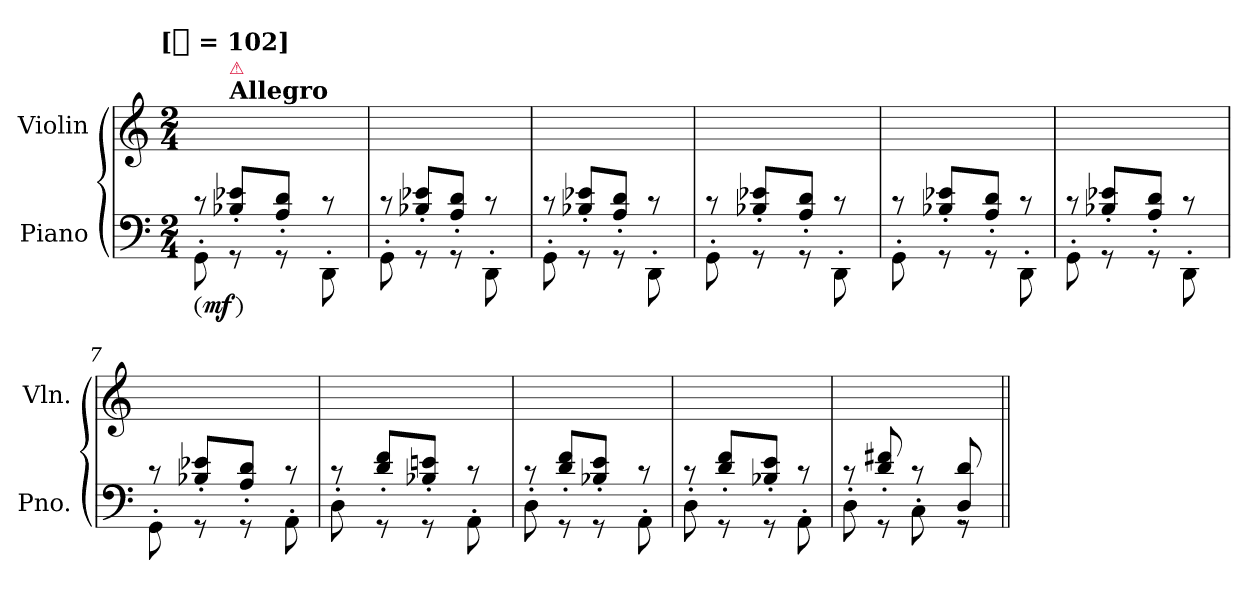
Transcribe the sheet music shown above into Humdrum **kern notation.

**kern	**dynam	**kern
*part2	*part2	*part1
*staff2	*staff2	*staff1
*I"Piano	*	*I"Violin
*I'Pno.	*	*I'Vln.
*clefF4	*	*clefG2
*k[]	*	*k[]
*C:	*	*C:
!!LO:TX:omd:t=[[quarter] = 102]
*M2/4	*	*M2/4
*MM102	*	*MM102
=1	=1	=1
*^	*	*
!	!	!LO:DY:ed=paren	!
8GG'<\	8rc	mf	8ryy
!	!	!	!LO:TX:a:B:t=Allegro
!	!	!	!LO:TX:a:color=crimson:t=⚠
8rGG	8B-X'>/ 8e-X'>/L	.	16ryy
.	.	.	16ryy
8rGG	8A'>/ 8d'>/J	.	16ryy
.	.	.	16ryy
8DD'<\	8rc	.	16ryy
.	.	.	16ryy
=2	=2	=2	=2
8GG'<\	8rc	.	8ryy
8rGG	8B-X'>/ 8e-X'>/L	.	8ryy
8rGG	8A'>/ 8d'>/J	.	8ryy
8DD'<\	8rc	.	16ryy
.	.	.	16ryy
=3	=3	=3	=3
8GG'<\	8rc	.	8ryy
8rGG	8B-X'>/ 8e-X'>/L	.	8ryy
8rGG	8A'>/ 8d'>/J	.	8ryy
8DD'<\	8rc	.	16ryy
.	.	.	16ryy
=4	=4	=4	=4
8GG'<\	8rc	.	16ryy
.	.	.	16ryy
8rGG	8B-X'>/ 8e-X'>/L	.	16ryy
.	.	.	16ryy
8rGG	8A'>/ 8d'>/J	.	8ryy
8DD'<\	8rc	.	16ryy
.	.	.	16ryy
=5	=5	=5	=5
8GG'<\	8rc	.	16ryy
.	.	.	16ryy
8rGG	8B-X'>/ 8e-X'>/L	.	16ryy
.	.	.	16ryy
8rGG	8A'>/ 8d'>/J	.	8ryy
8DD'<\	8rc	.	8ryy
=6	=6	=6	=6
8GG'<\	8rc	.	8ryy
8rGG	8B-X'>/ 8e-X'>/L	.	16ryy
.	.	.	16ryy
8rGG	8A'>/ 8d'>/J	.	8ryy
8DD'<\	8rc	.	16ryy
.	.	.	16ryy
=7	=7	=7	=7
8GG'<\	8rc	.	16ryy
.	.	.	16ryy
8rGG	8B-X'>/ 8e-X'>/L	.	16ryy
.	.	.	16ryy
8rGG	8A'>/ 8d'>/J	.	16ryy
.	.	.	16ryy
8AA'<\	8rc	.	8ryy
=8	=8	=8	=8
8D'<\	8rc	.	16ryy
.	.	.	16ryy
8rGG	8d'>/ 8f'>/L	.	16ryy
.	.	.	16ryy
8rGG	8B-X'>/ 8en'>/J	.	16ryy
.	.	.	16ryy
8AA'<\	8rc	.	16ryy
.	.	.	16ryy
=9	=9	=9	=9
8D'<\	8rc	.	8ryy
8rGG	8d'>/ 8f'>/L	.	8ryy
8rGG	8B-X'>/ 8e'>/J	.	16ryy
.	.	.	16ryy
8AA'<\	8rc	.	8ryy
=10	=10	=10	=10
8D'<\	8rc	.	8ryy
8rGG	8d'>/ 8f'>/L	.	16ryy
.	.	.	16ryy
8rGG	8B-X'>/ 8e'>/J	.	8ryy
8AA'<\	8rc	.	8ryy
=11	=11	=11	=11
8D'<\	8rc	.	8ryy
8rGG	8d'>/ 8f#X'>/	.	8ryy
8C'<\	8rc	.	16ryy
.	.	.	16ryy
8rGG	8D'>/ 8d'>/	.	16ryy
.	.	.	16ryy
*v	*v	*	*
=||	=||	=||
*-	*-	*-
